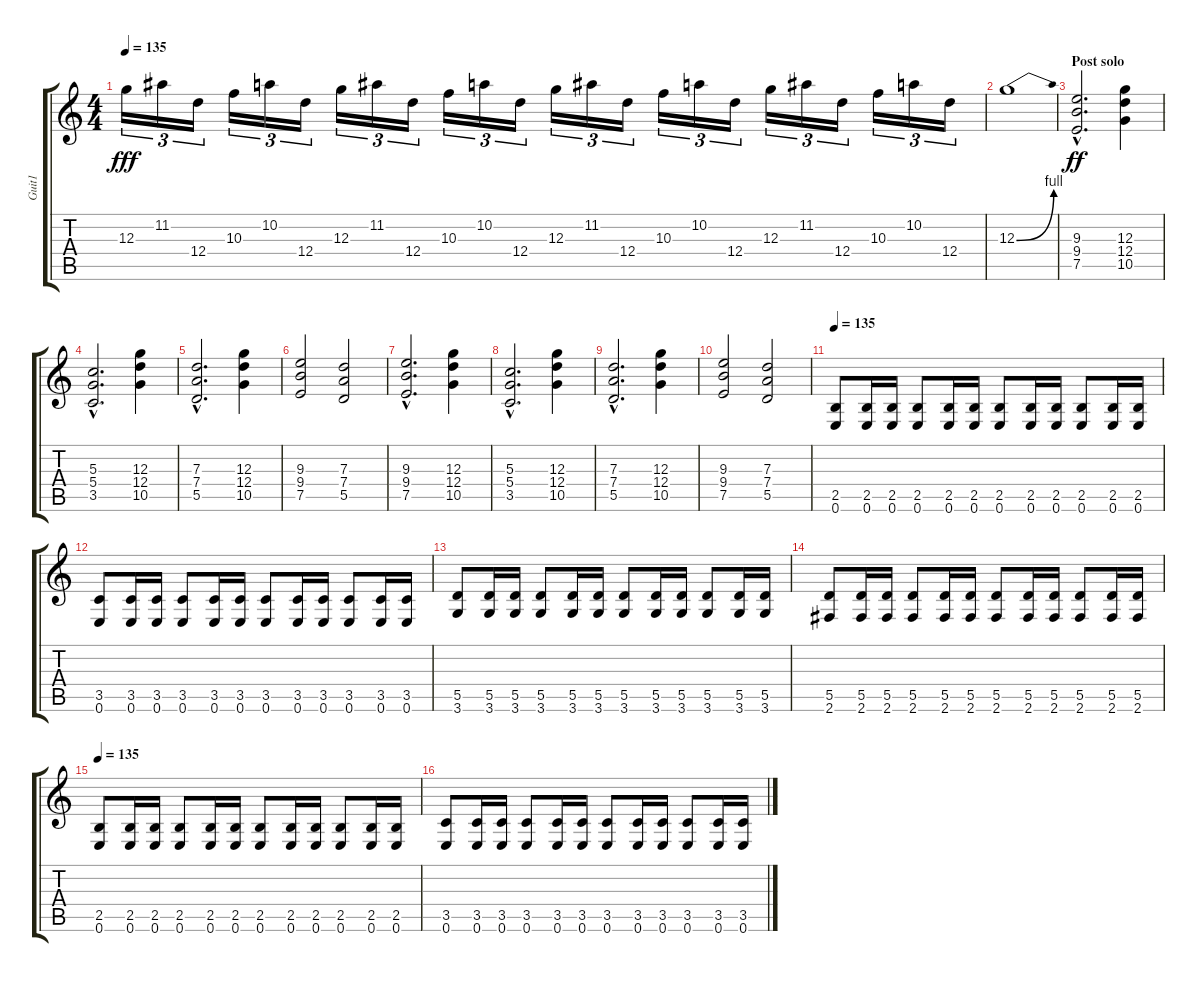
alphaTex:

\track ("Guit1" "Guit1") {instrument overdrivenguitar}
\staff {score tabs}
\tuning (E4 B3 G3 D3 A2 E2) {hide}
\ts (4 4)
\tempo 135
\clef g2
\ks c
12.3.16{tu (3 2) dy fff} 11.2.16{tu (3 2)} 12.4.16{tu (3 2)} 10.3.16{tu (3 2)} 10.2.16{tu (3 2)} 12.4.16{tu (3 2)} 12.3.16{tu (3 2)} 11.2.16{tu (3 2)} 12.4.16{tu (3 2)} 10.3.16{tu (3 2)} 10.2.16{tu (3 2)} 12.4.16{tu (3 2)} 12.3.16{tu (3 2)} 11.2.16{tu (3 2)} 12.4.16{tu (3 2)} 10.3.16{tu (3 2)} 10.2.16{tu (3 2)} 12.4.16{tu (3 2)} 12.3.16{tu (3 2)} 11.2.16{tu (3 2)} 12.4.16{tu (3 2)} 10.3.16{tu (3 2)} 10.2.16{tu (3 2)} 12.4.16{tu (3 2)} |
12.3{be (bend 0 0 60 4)}.1 |
\section ("" "Post solo")
(9.3{hac} 9.4{hac} 7.5{hac}).2{d dy ff volume 11} (12.3 12.4 10.5).4 |
(5.3{hac} 5.4{hac} 3.5{hac}).2{d} (12.3 12.4 10.5).4 |
(7.3{hac} 7.4{hac} 5.5{hac}).2{d} (12.3 12.4 10.5).4 |
(9.3 9.4 7.5).2 (7.3 7.4 5.5).2 |
(9.3{hac} 9.4{hac} 7.5{hac}).2{d} (12.3 12.4 10.5).4 |
(5.3{hac} 5.4{hac} 3.5{hac}).2{d} (12.3 12.4 10.5).4 |
(7.3{hac} 7.4{hac} 5.5{hac}).2{d} (12.3 12.4 10.5).4 |
(9.3 9.4 7.5).2 (7.3 7.4 5.5).2 |
\tempo 135
(2.5 0.6).8 (2.5 0.6).16 (2.5 0.6).16 (2.5 0.6).8 (2.5 0.6).16 (2.5 0.6).16 (2.5 0.6).8 (2.5 0.6).16 (2.5 0.6).16 (2.5 0.6).8 (2.5 0.6).16 (2.5 0.6).16 |
(3.5 0.6).8 (3.5 0.6).16 (3.5 0.6).16 (3.5 0.6).8 (3.5 0.6).16 (3.5 0.6).16 (3.5 0.6).8 (3.5 0.6).16 (3.5 0.6).16 (3.5 0.6).8 (3.5 0.6).16 (3.5 0.6).16 |
(5.5 3.6).8 (5.5 3.6).16 (5.5 3.6).16 (5.5 3.6).8 (5.5 3.6).16 (5.5 3.6).16 (5.5 3.6).8 (5.5 3.6).16 (5.5 3.6).16 (5.5 3.6).8 (5.5 3.6).16 (5.5 3.6).16 |
(5.5 2.6).8 (5.5 2.6).16 (5.5 2.6).16 (5.5 2.6).8 (5.5 2.6).16 (5.5 2.6).16 (5.5 2.6).8 (5.5 2.6).16 (5.5 2.6).16 (5.5 2.6).8 (5.5 2.6).16 (5.5 2.6).16 |
\tempo 135
(2.5 0.6).8 (2.5 0.6).16 (2.5 0.6).16 (2.5 0.6).8 (2.5 0.6).16 (2.5 0.6).16 (2.5 0.6).8 (2.5 0.6).16 (2.5 0.6).16 (2.5 0.6).8 (2.5 0.6).16 (2.5 0.6).16 |
(3.5 0.6).8 (3.5 0.6).16 (3.5 0.6).16 (3.5 0.6).8 (3.5 0.6).16 (3.5 0.6).16 (3.5 0.6).8 (3.5 0.6).16 (3.5 0.6).16 (3.5 0.6).8 (3.5 0.6).16 (3.5 0.6).16
